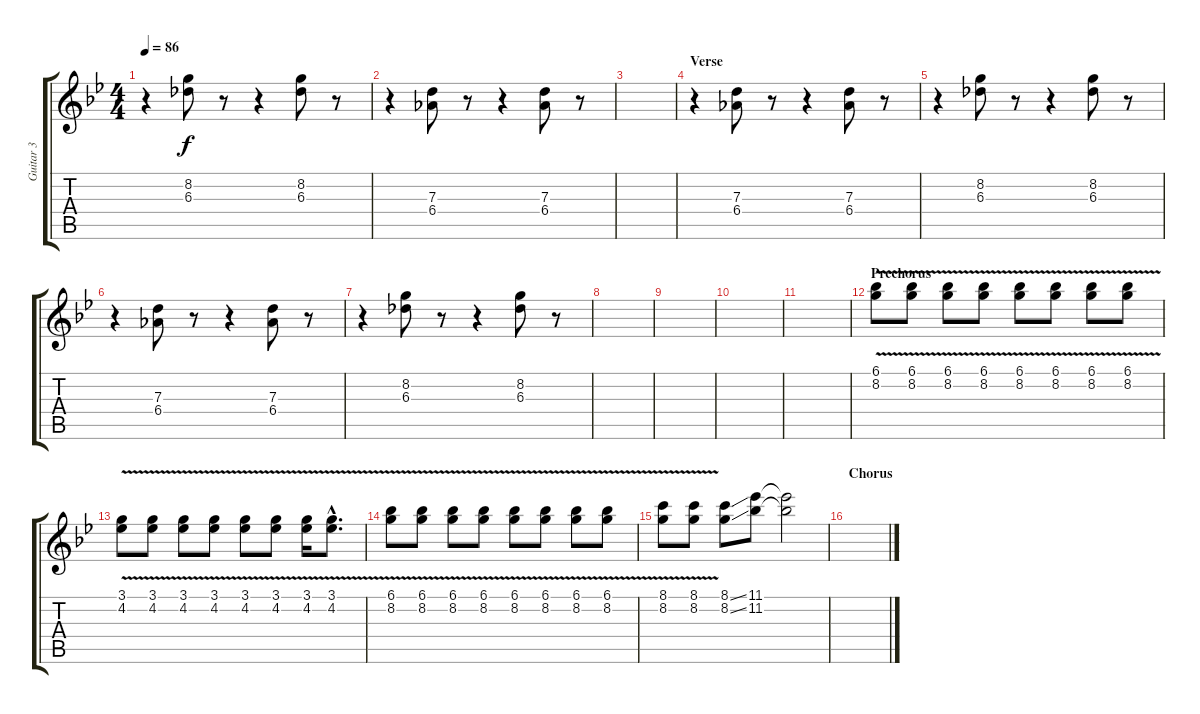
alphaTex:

\track ("Guitar 3" "Guitar 3") {instrument overdrivenguitar}
\staff {score tabs}
\tuning (E4 B3 G3 D3 A2 E2) {hide}
\ts (4 4)
\tempo 86
\clef g2
\ks bb
r.4{dy f} (8.2 6.3).8 r.8 r.4 (8.2 6.3).8 r.8 |
r.4 (7.3 6.4).8 r.8 r.4 (7.3 6.4).8 r.8 |
|
\section ("" "Verse")
r.4 (7.3 6.4).8 r.8 r.4 (7.3 6.4).8 r.8 |
r.4 (8.2 6.3).8 r.8 r.4 (8.2 6.3).8 r.8 |
r.4 (7.3 6.4).8 r.8 r.4 (7.3 6.4).8 r.8 |
r.4 (8.2 6.3).8 r.8 r.4 (8.2 6.3).8 r.8 |
|
|
|
|
\section ("" "Prechorus")
(6.1 8.2{v}).8{volume 7} (6.1 8.2{v}).8 (6.1 8.2{v}).8 (6.1 8.2{v}).8 (6.1 8.2{v}).8 (6.1 8.2{v}).8 (6.1 8.2{v}).8 (6.1 8.2{v}).8 |
(3.1{v} 4.2).8 (3.1{v} 4.2).8 (3.1{v} 4.2).8 (3.1{v} 4.2).8 (3.1{v} 4.2).8 (3.1{v} 4.2).8 (3.1{v} 4.2).16 (3.1{v hac} 4.2{hac}).8{d} |
(6.1{v} 8.2).8 (6.1{v} 8.2).8 (6.1{v} 8.2).8 (6.1{v} 8.2).8 (6.1{v} 8.2).8 (6.1{v} 8.2).8 (6.1{v} 8.2).8 (6.1{v} 8.2).8 |
(8.1{v} 8.2{v}).8 (8.1{v} 8.2{v}).8 (8.1{ss} 8.2{ss}).8 (11.1 11.2).8 (11.1{t} 11.2{t}).2 |
\section ("" "Chorus")
